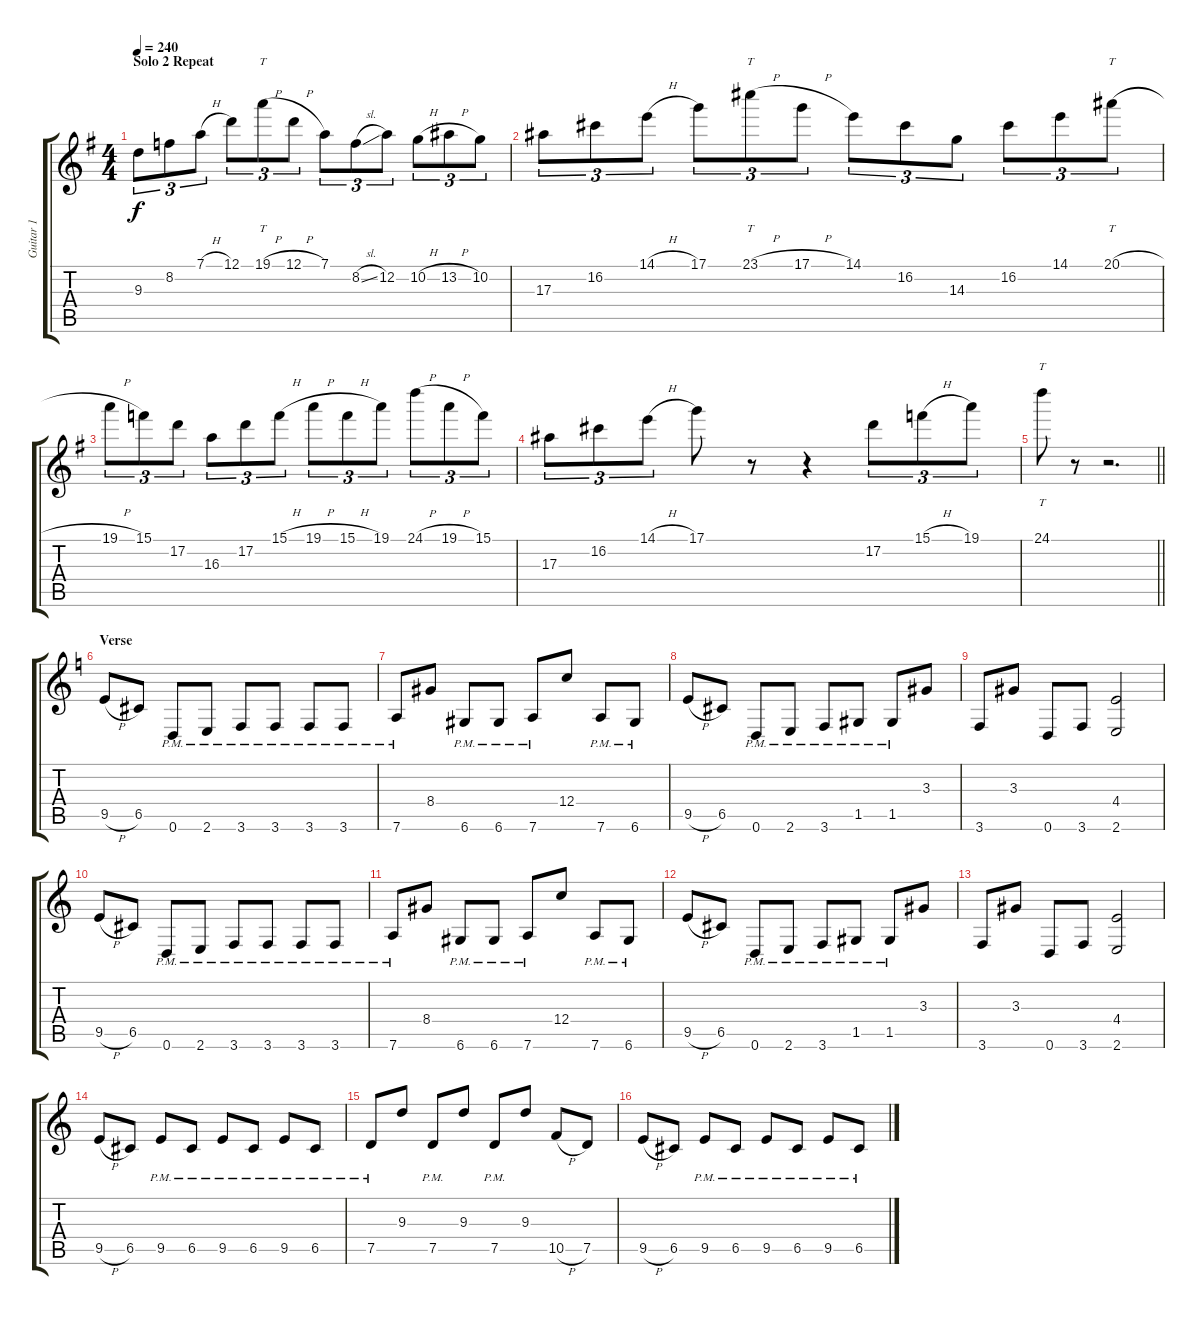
\track ("Guitar 1" "Guitar 1") {instrument distortionguitar}
\staff {score tabs}
\tuning (D4 A3 F3 C3 G2 D2) {hide}
\ts (4 4)
\section ("" "Solo 2 Repeat")
\tempo 240
\clef g2
\ks g
9.3.8{tu (3 2) dy f} 8.2.8{tu (3 2)} 7.1{h}.8{tu (3 2)} 12.1.8{tu (3 2)} 19.1{h}.8{tt tu (3 2)} 12.1{h}.8{tu (3 2)} 7.1.8{tu (3 2)} 8.2{sl}.8{tu (3 2)} 12.2.8{tu (3 2)} 10.2{h}.8{tu (3 2)} 13.2{h}.8{tu (3 2)} 10.2.8{tu (3 2)} |
17.3.8{tu (3 2)} 16.2.8{tu (3 2)} 14.1{h}.8{tu (3 2)} 17.1.8{tu (3 2)} 23.1{h}.8{tt tu (3 2)} 17.1{h}.8{tu (3 2)} 14.1.8{tu (3 2)} 16.2.8{tu (3 2)} 14.3.8{tu (3 2)} 16.2.8{tu (3 2)} 14.1.8{tu (3 2)} 20.1{h}.8{tt tu (3 2)} |
19.1{h}.8{tu (3 2)} 15.1.8{tu (3 2)} 17.2.8{tu (3 2)} 16.3.8{tu (3 2)} 17.2.8{tu (3 2)} 15.1{h}.8{tu (3 2)} 19.1{h}.8{tu (3 2)} 15.1{h}.8{tu (3 2)} 19.1.8{tu (3 2)} 24.1{h}.8{tu (3 2)} 19.1{h}.8{tu (3 2)} 15.1.8{tu (3 2)} |
17.3.8{tu (3 2)} 16.2.8{tu (3 2)} 14.1{h}.8{tu (3 2)} 17.1.8 r.8 r.4 17.2.8{tu (3 2)} 15.1{h}.8{tu (3 2)} 19.1.8{tu (3 2)} |
\barLineRight lightlight
24.1.8{tt} r.8 r.2{d} |
\section ("" "Verse")
\ks c
9.5{h}.8 6.5.8 0.6{pm}.8 2.6{pm}.8 3.6{pm}.8 3.6{pm}.8 3.6{pm}.8 3.6{pm}.8 |
7.6{pm}.8 8.4.8 6.6{pm}.8 6.6{pm}.8 7.6{pm}.8 12.4.8 7.6{pm}.8 6.6{pm}.8 |
9.5{h}.8 6.5.8 0.6{pm}.8 2.6{pm}.8 3.6{pm}.8 1.5{pm}.8 1.5{pm}.8 3.3.8 |
3.6.8 3.3.8 0.6.8 3.6.8 (4.4 2.6).2 |
9.5{h}.8 6.5.8 0.6{pm}.8 2.6{pm}.8 3.6{pm}.8 3.6{pm}.8 3.6{pm}.8 3.6{pm}.8 |
7.6{pm}.8 8.4.8 6.6{pm}.8 6.6{pm}.8 7.6{pm}.8 12.4.8 7.6{pm}.8 6.6{pm}.8 |
9.5{h}.8 6.5.8 0.6{pm}.8 2.6{pm}.8 3.6{pm}.8 1.5{pm}.8 1.5{pm}.8 3.3.8 |
3.6.8 3.3.8 0.6.8 3.6.8 (4.4 2.6).2 |
9.5{h}.8 6.5.8 9.5{pm}.8 6.5{pm}.8 9.5{pm}.8 6.5{pm}.8 9.5{pm}.8 6.5{pm}.8 |
7.5{pm}.8 9.3.8 7.5{pm}.8 9.3.8 7.5{pm}.8 9.3.8 10.5{h}.8 7.5.8 |
9.5{h}.8 6.5.8 9.5{pm}.8 6.5{pm}.8 9.5{pm}.8 6.5{pm}.8 9.5{pm}.8 6.5{pm}.8
